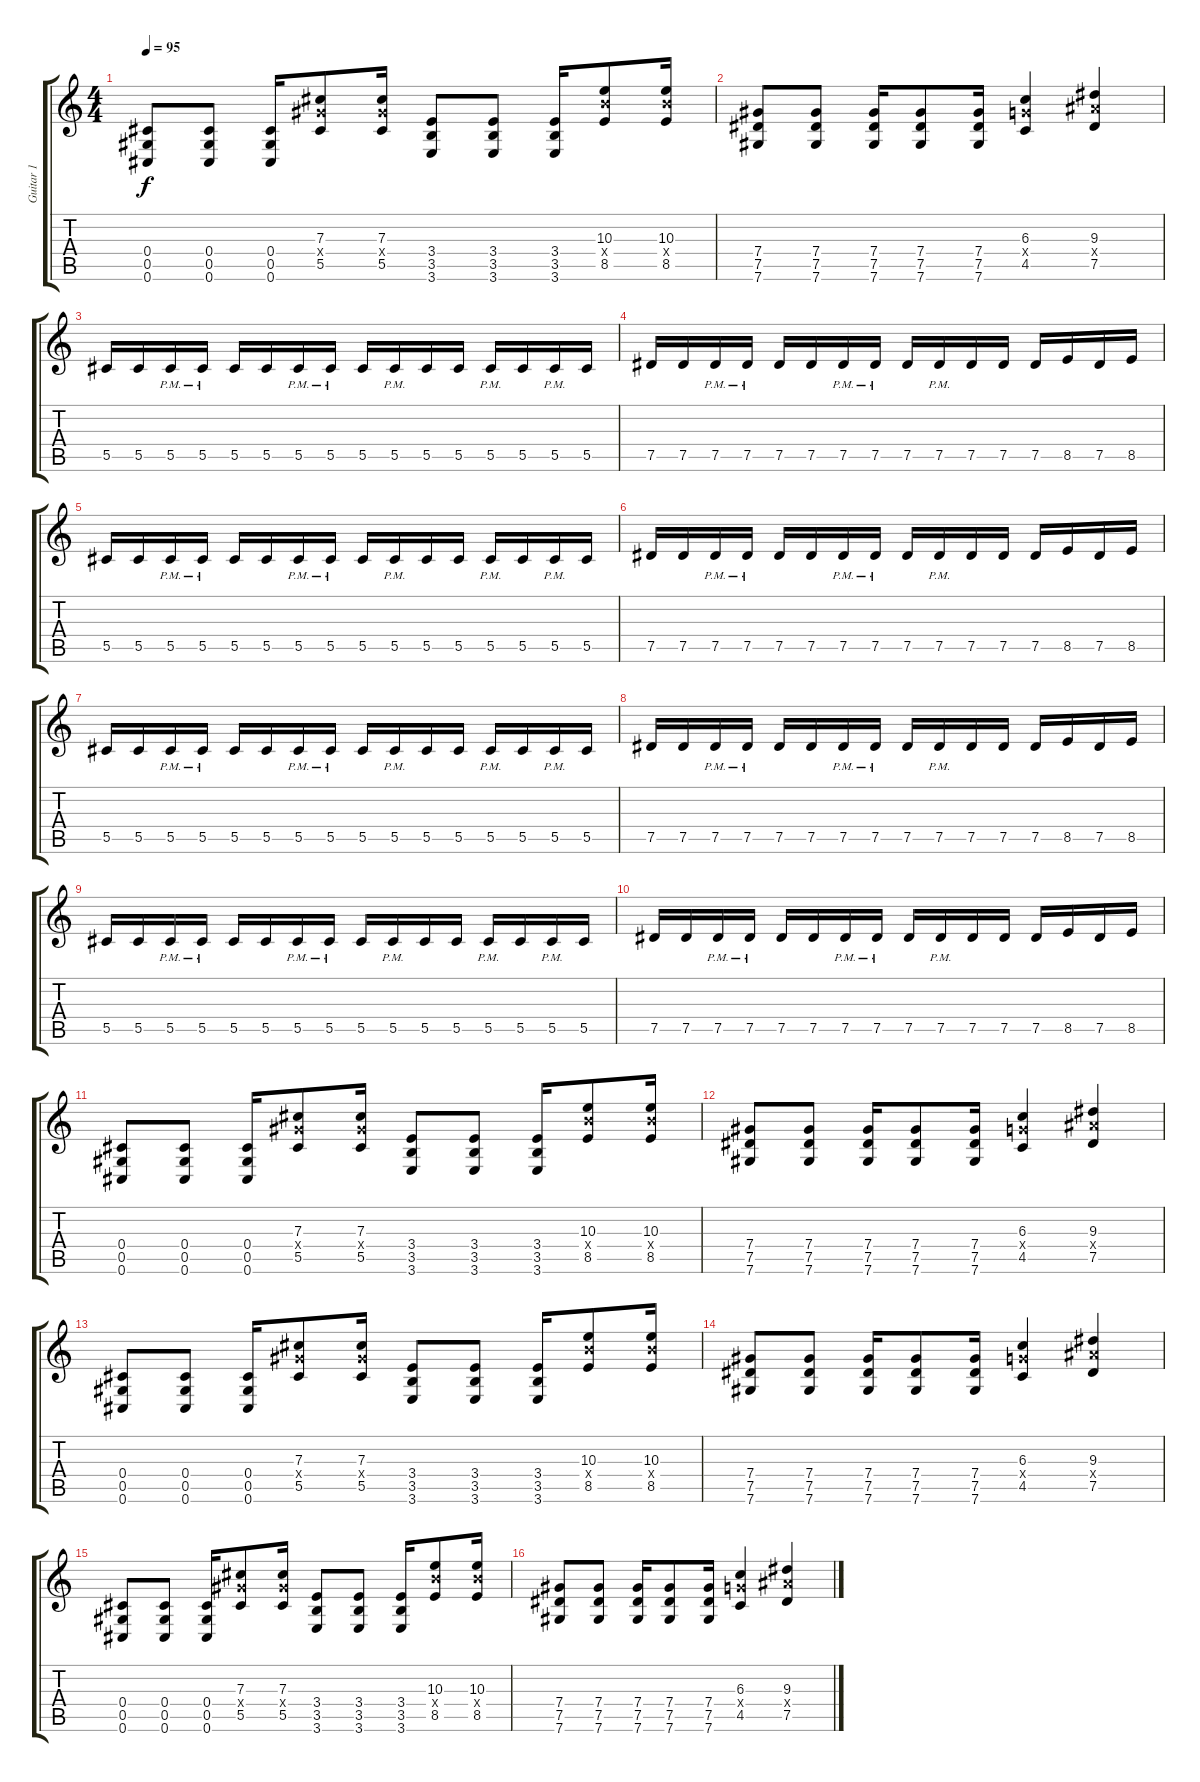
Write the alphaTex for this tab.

\track ("Guitar 1" "Guitar 1") {instrument distortionguitar}
\staff {score tabs}
\tuning (Eb4 Bb3 Gb3 Db3 Ab2 Db2) {hide}
\ts (4 4)
\tempo 95
\clef g2
\ks c
(0.4 0.5 0.6).8{dy f} (0.4 0.5 0.6).8 (0.4 0.5 0.6).16 (7.3 7.4{x} 5.5).8 (7.3 7.4{x} 5.5).16 (3.4 3.5 3.6).8 (3.4 3.5 3.6).8 (3.4 3.5 3.6).16 (10.3 10.4{x} 8.5).8 (10.3 10.4{x} 8.5).16 |
(7.4 7.5 7.6).8 (7.4 7.5 7.6).8 (7.4 7.5 7.6).16 (7.4 7.5 7.6).8 (7.4 7.5 7.6).16 (6.3 6.4{x} 4.5).4 (9.3 9.4{x} 7.5).4 |
5.5.16 5.5.16 5.5{pm}.16 5.5{pm}.16 5.5.16 5.5.16 5.5{pm}.16 5.5{pm}.16 5.5.16 5.5{pm}.16 5.5.16 5.5.16 5.5{pm}.16 5.5.16 5.5{pm}.16 5.5.16 |
7.5.16 7.5.16 7.5{pm}.16 7.5{pm}.16 7.5.16 7.5.16 7.5{pm}.16 7.5{pm}.16 7.5.16 7.5{pm}.16 7.5.16 7.5.16 7.5.16 8.5.16 7.5.16 8.5.16 |
5.5.16 5.5.16 5.5{pm}.16 5.5{pm}.16 5.5.16 5.5.16 5.5{pm}.16 5.5{pm}.16 5.5.16 5.5{pm}.16 5.5.16 5.5.16 5.5{pm}.16 5.5.16 5.5{pm}.16 5.5.16 |
7.5.16 7.5.16 7.5{pm}.16 7.5{pm}.16 7.5.16 7.5.16 7.5{pm}.16 7.5{pm}.16 7.5.16 7.5{pm}.16 7.5.16 7.5.16 7.5.16 8.5.16 7.5.16 8.5.16 |
5.5.16 5.5.16 5.5{pm}.16 5.5{pm}.16 5.5.16 5.5.16 5.5{pm}.16 5.5{pm}.16 5.5.16 5.5{pm}.16 5.5.16 5.5.16 5.5{pm}.16 5.5.16 5.5{pm}.16 5.5.16 |
7.5.16 7.5.16 7.5{pm}.16 7.5{pm}.16 7.5.16 7.5.16 7.5{pm}.16 7.5{pm}.16 7.5.16 7.5{pm}.16 7.5.16 7.5.16 7.5.16 8.5.16 7.5.16 8.5.16 |
5.5.16 5.5.16 5.5{pm}.16 5.5{pm}.16 5.5.16 5.5.16 5.5{pm}.16 5.5{pm}.16 5.5.16 5.5{pm}.16 5.5.16 5.5.16 5.5{pm}.16 5.5.16 5.5{pm}.16 5.5.16 |
7.5.16 7.5.16 7.5{pm}.16 7.5{pm}.16 7.5.16 7.5.16 7.5{pm}.16 7.5{pm}.16 7.5.16 7.5{pm}.16 7.5.16 7.5.16 7.5.16 8.5.16 7.5.16 8.5.16 |
(0.4 0.5 0.6).8 (0.4 0.5 0.6).8 (0.4 0.5 0.6).16 (7.3 7.4{x} 5.5).8 (7.3 7.4{x} 5.5).16 (3.4 3.5 3.6).8 (3.4 3.5 3.6).8 (3.4 3.5 3.6).16 (10.3 10.4{x} 8.5).8 (10.3 10.4{x} 8.5).16 |
(7.4 7.5 7.6).8 (7.4 7.5 7.6).8 (7.4 7.5 7.6).16 (7.4 7.5 7.6).8 (7.4 7.5 7.6).16 (6.3 6.4{x} 4.5).4 (9.3 9.4{x} 7.5).4 |
(0.4 0.5 0.6).8 (0.4 0.5 0.6).8 (0.4 0.5 0.6).16 (7.3 7.4{x} 5.5).8 (7.3 7.4{x} 5.5).16 (3.4 3.5 3.6).8 (3.4 3.5 3.6).8 (3.4 3.5 3.6).16 (10.3 10.4{x} 8.5).8 (10.3 10.4{x} 8.5).16 |
(7.4 7.5 7.6).8 (7.4 7.5 7.6).8 (7.4 7.5 7.6).16 (7.4 7.5 7.6).8 (7.4 7.5 7.6).16 (6.3 6.4{x} 4.5).4 (9.3 9.4{x} 7.5).4 |
(0.4 0.5 0.6).8 (0.4 0.5 0.6).8 (0.4 0.5 0.6).16 (7.3 7.4{x} 5.5).8 (7.3 7.4{x} 5.5).16 (3.4 3.5 3.6).8 (3.4 3.5 3.6).8 (3.4 3.5 3.6).16 (10.3 10.4{x} 8.5).8 (10.3 10.4{x} 8.5).16 |
(7.4 7.5 7.6).8 (7.4 7.5 7.6).8 (7.4 7.5 7.6).16 (7.4 7.5 7.6).8 (7.4 7.5 7.6).16 (6.3 6.4{x} 4.5).4 (9.3 9.4{x} 7.5).4
